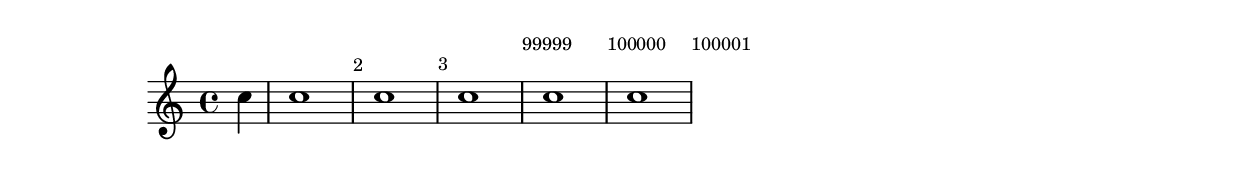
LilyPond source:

#(ly:set-option 'old-relative)
\version "1.9.1"

\header {

texidoc="Bar number settable and padding adjustable.  Bar numbers
start counting after the anacrusis.

The padding should be increased, to prevent clashes at the start of the line.
 
"

}

\score {
  \notes \relative c'' {
      \partial 4 c4 
      c1 c c
      \property Score.currentBarNumber = #99999
      \property Score.BarNumber \override #'padding = #3
      c1 c
  }
  \paper {
    raggedright = ##t
    \translator {
	\ScoreContext
	BarNumber \override #'break-visibility = #all-visible
    }
  }
}
